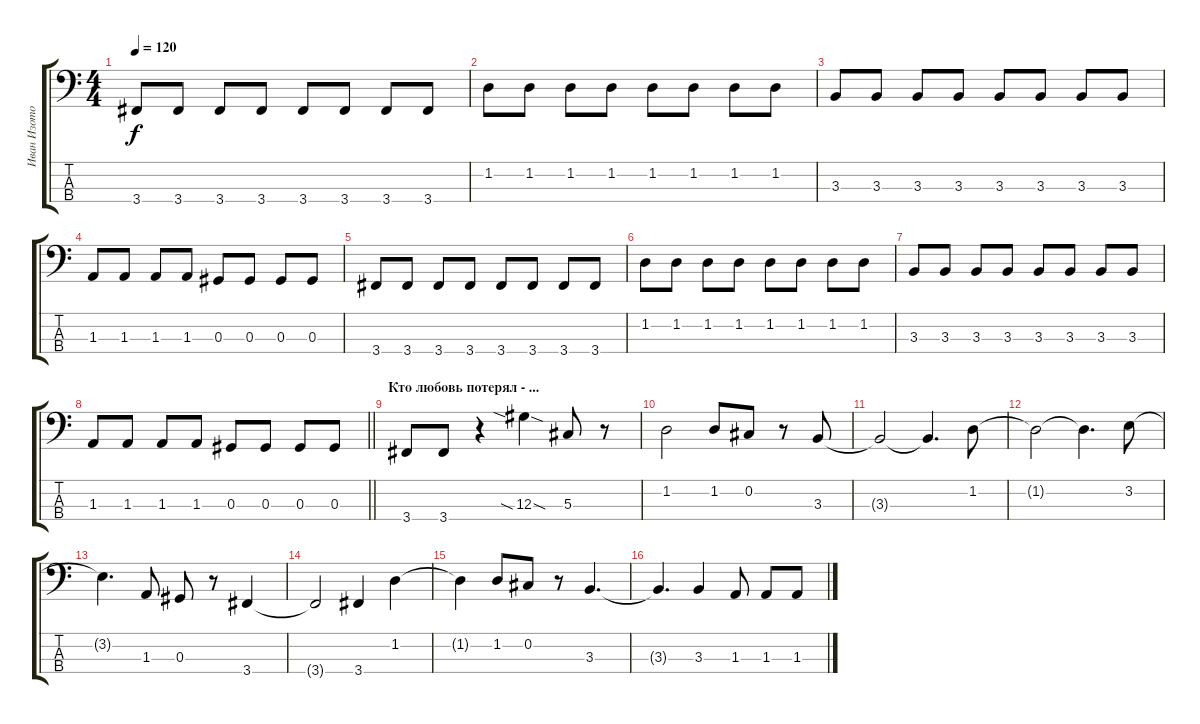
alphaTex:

\track ("Иван Изотов               (Бас-гитара)" "Иван Изото") {instrument electricbassfinger}
\staff {score tabs}
\tuning (Gb2 Db2 Ab1 Eb1) {hide}
\ts (4 4)
\tempo 120
\clef f4
\ks c
3.4.8{dy f} 3.4.8 3.4.8 3.4.8 3.4.8 3.4.8 3.4.8 3.4.8 |
1.2.8 1.2.8 1.2.8 1.2.8 1.2.8 1.2.8 1.2.8 1.2.8 |
3.3.8 3.3.8 3.3.8 3.3.8 3.3.8 3.3.8 3.3.8 3.3.8 |
1.3.8 1.3.8 1.3.8 1.3.8 0.3.8 0.3.8 0.3.8 0.3.8 |
3.4.8 3.4.8 3.4.8 3.4.8 3.4.8 3.4.8 3.4.8 3.4.8 |
1.2.8 1.2.8 1.2.8 1.2.8 1.2.8 1.2.8 1.2.8 1.2.8 |
3.3.8 3.3.8 3.3.8 3.3.8 3.3.8 3.3.8 3.3.8 3.3.8 |
\barLineRight lightlight
1.3.8 1.3.8 1.3.8 1.3.8 0.3.8 0.3.8 0.3.8 0.3.8 |
\section ("" "Кто любовь потерял - ...")
3.4.8 3.4.8 r.4 12.3{sia sod}.4 5.3.8 r.8 |
1.2.2 1.2.8 0.2.8 r.8 3.3.8 |
3.3{t}.2 3.3{t}.4{d} 1.2.8 |
1.2{t}.2 1.2{t}.4{d} 3.2.8 |
3.2{t}.4{d} 1.3.8 0.3.8 r.8 3.4.4 |
3.4{t}.2 3.4.4 1.2.4 |
1.2{t}.4 1.2.8 0.2.8 r.8 3.3.4{d} |
3.3{t}.4{d} 3.3.4 1.3.8 1.3.8 1.3.8
